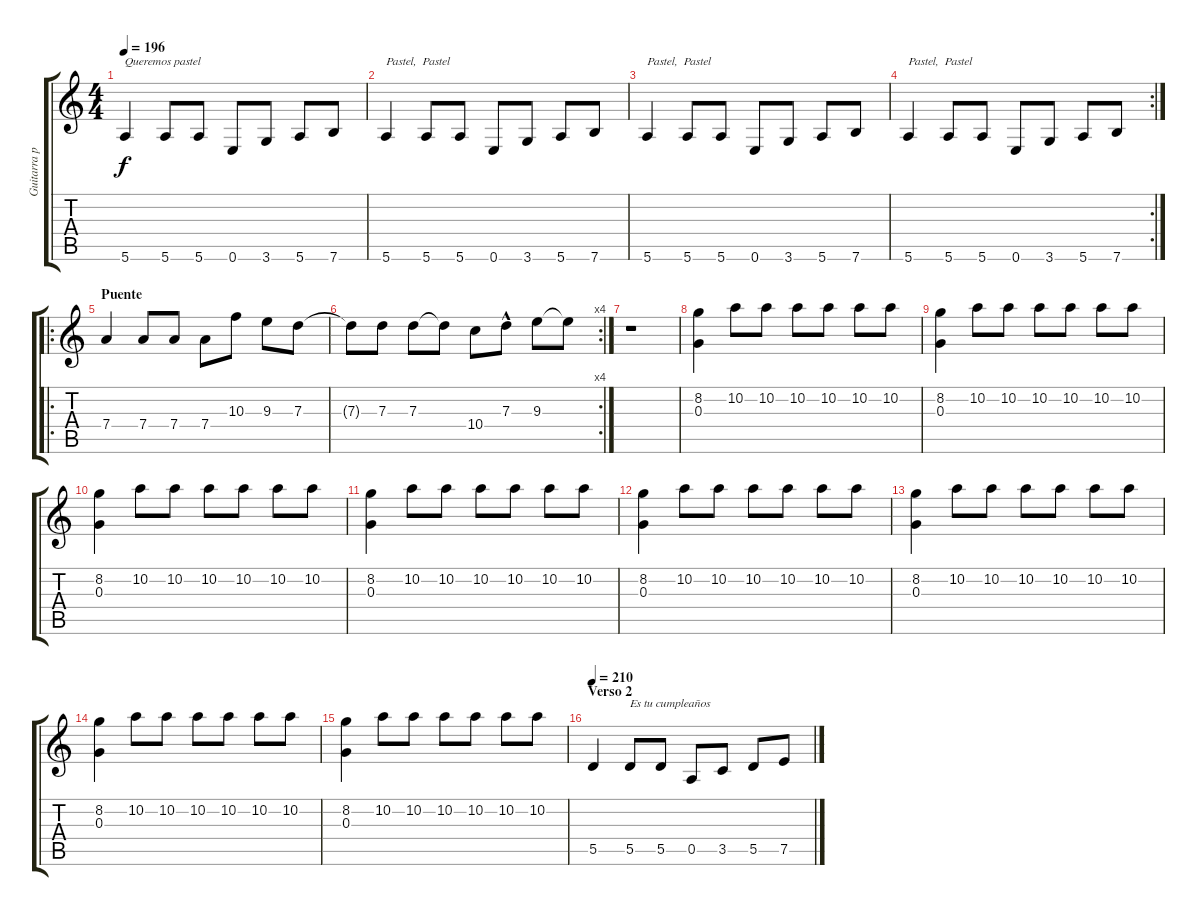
\track ("Guitarra principal" "Guitarra p") {instrument distortionguitar}
\staff {score tabs}
\tuning (E4 B3 G3 D3 A2 E2) {hide}
\ts (4 4)
\tempo 196
\clef g2
\ks c
5.6.4{txt "Queremos pastel" dy f} 5.6.8 5.6.8 0.6.8 3.6.8 5.6.8 7.6.8 |
5.6.4{txt "Pastel,  Pastel"} 5.6.8 5.6.8 0.6.8 3.6.8 5.6.8 7.6.8 |
5.6.4{txt "Pastel,  Pastel"} 5.6.8 5.6.8 0.6.8 3.6.8 5.6.8 7.6.8 |
\rc 2
5.6.4{txt "Pastel,  Pastel"} 5.6.8 5.6.8 0.6.8 3.6.8 5.6.8 7.6.8 |
\ro
\section ("" "Puente")
7.4.4 7.4.8 7.4.8 7.4.8 10.3.8 9.3.8 7.3.8 |
\rc 4
7.3{t}.8 7.3.8 7.3.8 7.3{t}.8 10.4.8 7.3{hac}.8 9.3.8 9.3{t}.8 |
r.1 |
(8.2 0.3).4 10.2.8 10.2.8 10.2.8 10.2.8 10.2.8 10.2.8 |
(8.2 0.3).4 10.2.8 10.2.8 10.2.8 10.2.8 10.2.8 10.2.8 |
(8.2 0.3).4 10.2.8 10.2.8 10.2.8 10.2.8 10.2.8 10.2.8 |
(8.2 0.3).4 10.2.8 10.2.8 10.2.8 10.2.8 10.2.8 10.2.8 |
(8.2 0.3).4 10.2.8 10.2.8 10.2.8 10.2.8 10.2.8 10.2.8 |
(8.2 0.3).4 10.2.8 10.2.8 10.2.8 10.2.8 10.2.8 10.2.8 |
(8.2 0.3).4 10.2.8 10.2.8 10.2.8 10.2.8 10.2.8 10.2.8 |
(8.2 0.3).4 10.2.8 10.2.8 10.2.8 10.2.8 10.2.8 10.2.8 |
\section ("" "Verso 2")
\tempo 210
5.5.4 5.5.8{txt "Es tu cumpleaños"} 5.5.8 0.5.8 3.5.8 5.5.8 7.5.8
